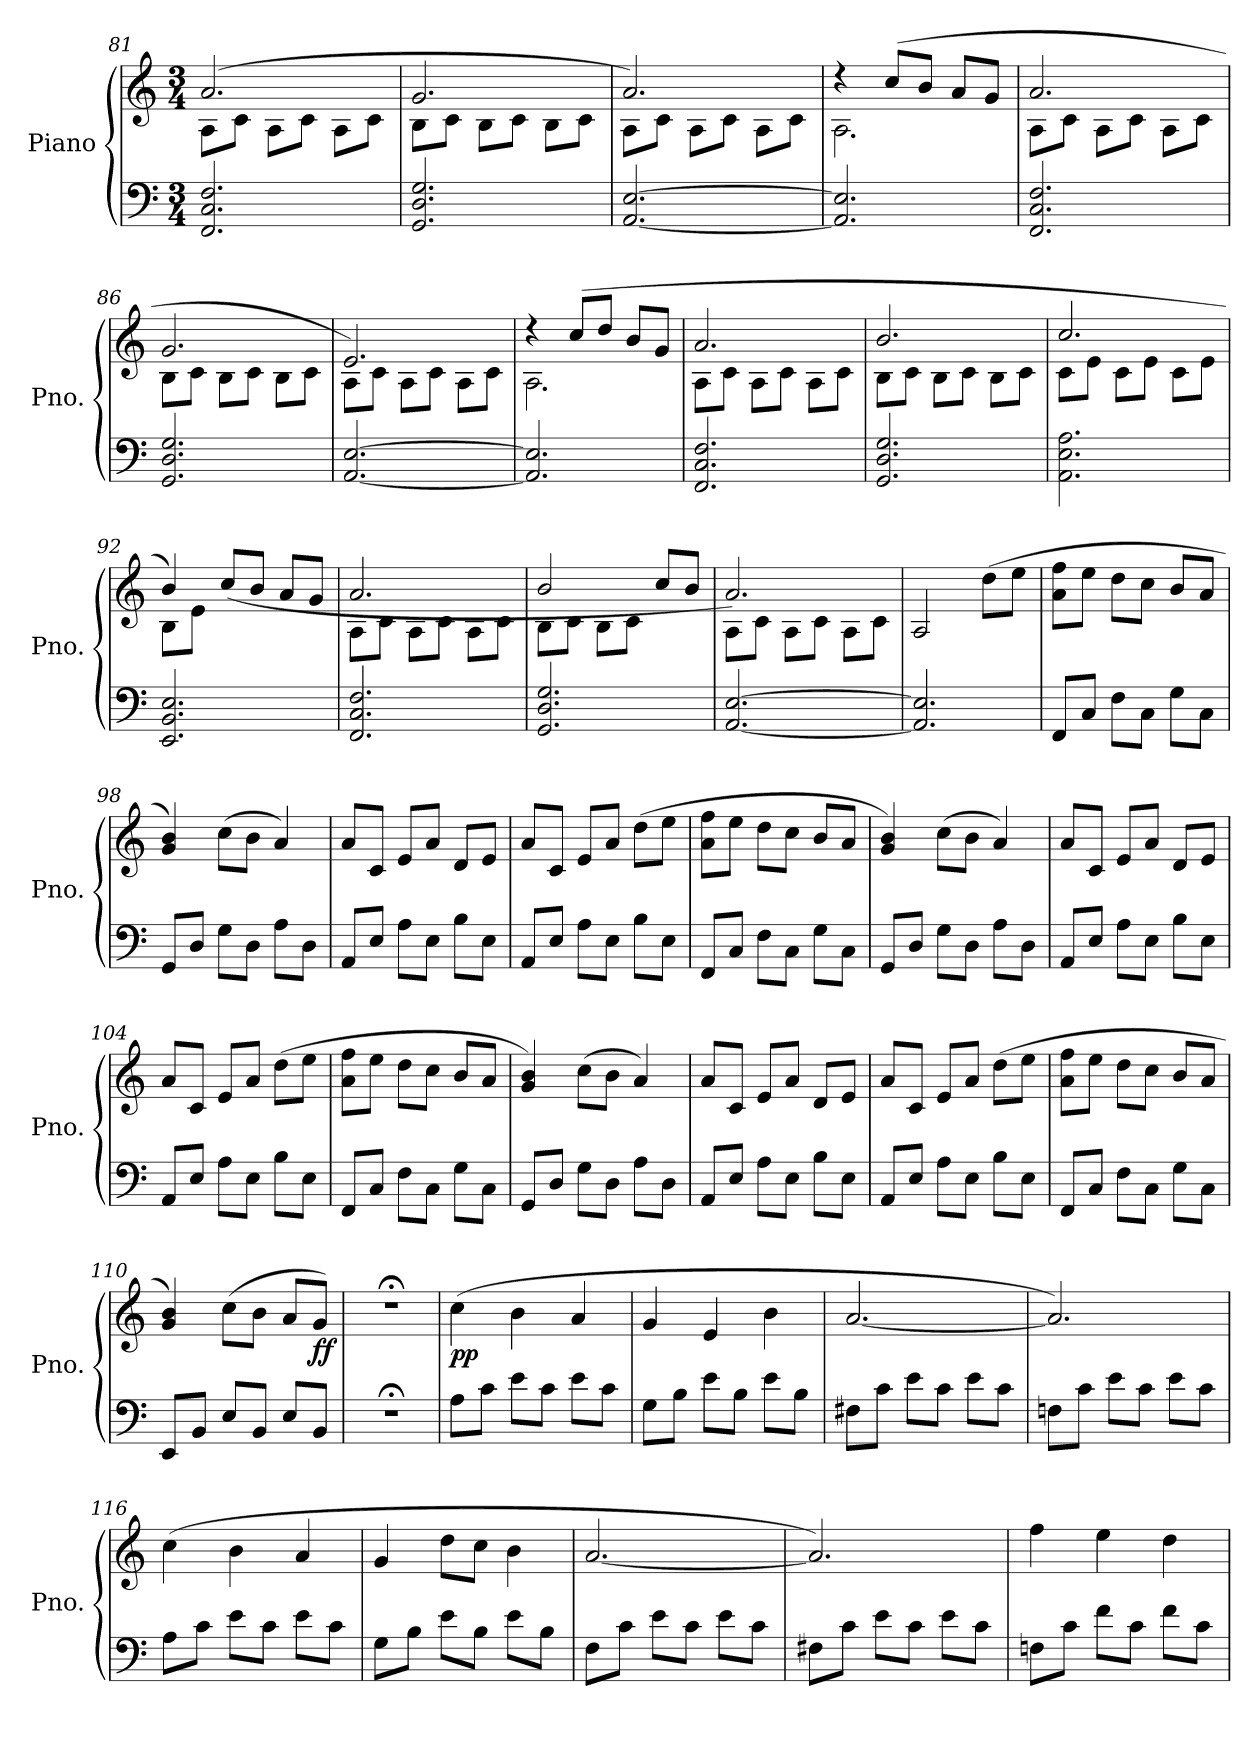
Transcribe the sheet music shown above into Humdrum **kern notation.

**kern	**kern	**dynam
*part1	*part1	*part1
*staff2	*staff1	*staff1/2
*I"Piano	*	*
*I'Pno.	*	*
!!LO:LB:g=z
*clefF4	*clefG2	*
*k[]	*k[]	*
*M3/4	*M3/4	*
=81	=81	=81
*	*^	*
2.FF/ 2.C/ 2.F/	(2.a/	8A\L	.
.	.	8c\J	.
.	.	8A\L	.
.	.	8c\J	.
.	.	8A\L	.
.	.	8c\J	.
=82	=82	=82	=82
2.GG/ 2.D/ 2.G/	2.g/	8B\L	.
.	.	8c\J	.
.	.	8B\L	.
.	.	8c\J	.
.	.	8B\L	.
.	.	8c\J	.
=83	=83	=83	=83
[2.AA/ [2.E/	2.a/)	8A\L	.
.	.	8c\J	.
.	.	8A\L	.
.	.	8c\J	.
.	.	8A\L	.
.	.	8c\J	.
=84	=84	=84	=84
2.AA/] 2.E/]	4r	2.A\	.
.	(8cc/L	.	.
.	8b/J	.	.
.	8a/L	.	.
.	8g/J	.	.
=85	=85	=85	=85
2.FF/ 2.C/ 2.F/	2.a/	8A\L	.
.	.	8c\J	.
.	.	8A\L	.
.	.	8c\J	.
.	.	8A\L	.
.	.	8c\J	.
!!LO:LB:g=z	!!
=86	=86	=86	=86
2.GG/ 2.D/ 2.G/	2.g/	8B\L	.
.	.	8c\J	.
.	.	8B\L	.
.	.	8c\J	.
.	.	8B\L	.
.	.	8c\J	.
=87	=87	=87	=87
[2.AA/ [2.E/	2.e/)	8A\L	.
.	.	8c\J	.
.	.	8A\L	.
.	.	8c\J	.
.	.	8A\L	.
.	.	8c\J	.
=88	=88	=88	=88
2.AA/] 2.E/]	4r	2.A\	.
.	(8cc/L	.	.
.	8dd/J	.	.
.	8b/L	.	.
.	8g/J	.	.
=89	=89	=89	=89
2.FF/ 2.C/ 2.F/	2.a/	8A\L	.
.	.	8c\J	.
.	.	8A\L	.
.	.	8c\J	.
.	.	8A\L	.
.	.	8c\J	.
=90	=90	=90	=90
2.GG/ 2.D/ 2.G/	2.b/	8B\L	.
.	.	8c\J	.
.	.	8B\L	.
.	.	8c\J	.
.	.	8B\L	.
.	.	8c\J	.
!!LO:LB:g=z	!!
=91	=91	=91	=91
2.AA\ 2.E\ 2.A\	2.cc/	8c\L	.
.	.	8e\J	.
.	.	8c\L	.
.	.	8e\J	.
.	.	8c\L	.
.	.	8e\J	.
=92	=92	=92	=92
2.EE/ 2.BB/ 2.E/	4b/)	8B\L	.
.	.	8e\J	.
.	(8cc/L	2ryy	.
.	8b/J	.	.
.	8a/L	.	.
.	8g/J	.	.
=93	=93	=93	=93
2.FF/ 2.C/ 2.F/	2.a/	8A\L	.
.	.	8c\J	.
.	.	8A\L	.
.	.	8c\J	.
.	.	8A\L	.
.	.	8c\J	.
=94	=94	=94	=94
2.GG/ 2.D/ 2.G/	2b/	8B\L	.
.	.	8c\J	.
.	.	8B\L	.
.	.	8c\J	.
.	8cc/L	4ryy	.
.	8b/J	.	.
=95	=95	=95	=95
[2.AA/ [2.E/	2.a/)	8A\L	.
.	.	8c\J	.
.	.	8A\L	.
.	.	8c\J	.
.	.	8A\L	.
.	.	8c\J	.
*	*v	*v	*
=96	=96	=96
2.AA/] 2.E/]	2A/	.
.	(8dd\L	.
.	8ee\J	.
!!LO:PB:g=z
=97	=97	=97
8FF/L	8a\ 8ff\L	.
8C/J	8ee\J	.
8F\L	8dd\L	.
8C\J	8cc\J	.
8G\L	8b/L	.
8C\J	8a/J	.
=98	=98	=98
8GG/L	4g/ 4b/)	.
8D/J	.	.
8G\L	(8cc\L	.
8D\J	8b\J	.
8A\L	4a/)	.
8D\J	.	.
=99	=99	=99
8AA/L	8a/L	.
8E/J	8c/J	.
8A\L	8e/L	.
8E\J	8a/J	.
8B\L	8d/L	.
8E\J	8e/J	.
=100	=100	=100
8AA/L	8a/L	.
8E/J	8c/J	.
8A\L	8e/L	.
8E\J	8a/J	.
8B\L	(8dd\L	.
8E\J	8ee\J	.
=101	=101	=101
8FF/L	8a\ 8ff\L	.
8C/J	8ee\J	.
8F\L	8dd\L	.
8C\J	8cc\J	.
8G\L	8b/L	.
8C\J	8a/J	.
=102	=102	=102
8GG/L	4g/ 4b/)	.
8D/J	.	.
8G\L	(8cc\L	.
8D\J	8b\J	.
8A\L	4a/)	.
8D\J	.	.
!!LO:LB:g=z
=103	=103	=103
8AA/L	8a/L	.
8E/J	8c/J	.
8A\L	8e/L	.
8E\J	8a/J	.
8B\L	8d/L	.
8E\J	8e/J	.
=104	=104	=104
8AA/L	8a/L	.
8E/J	8c/J	.
8A\L	8e/L	.
8E\J	8a/J	.
8B\L	(8dd\L	.
8E\J	8ee\J	.
=105	=105	=105
8FF/L	8a\ 8ff\L	.
8C/J	8ee\J	.
8F\L	8dd\L	.
8C\J	8cc\J	.
8G\L	8b/L	.
8C\J	8a/J	.
=106	=106	=106
8GG/L	4g/ 4b/)	.
8D/J	.	.
8G\L	(8cc\L	.
8D\J	8b\J	.
8A\L	4a/)	.
8D\J	.	.
=107	=107	=107
8AA/L	8a/L	.
8E/J	8c/J	.
8A\L	8e/L	.
8E\J	8a/J	.
8B\L	8d/L	.
8E\J	8e/J	.
=108	=108	=108
8AA/L	8a/L	.
8E/J	8c/J	.
8A\L	8e/L	.
8E\J	8a/J	.
8B\L	(8dd\L	.
8E\J	8ee\J	.
!!LO:LB:g=z
=109	=109	=109
8FF/L	8a\ 8ff\L	.
8C/J	8ee\J	.
8F\L	8dd\L	.
8C\J	8cc\J	.
8G\L	8b/L	.
8C\J	8a/J	.
=110	=110	=110
8EE/L	4g/ 4b/)	.
8BB/J	.	.
8E/L	(8cc\L	.
8BB/J	8b\J	.
8E/L	8a/L	.
!	!	!LO:DY:b
8BB/J	8g/J)	ff
=111	=111	=111
2.r;<	2.r;<	.
=112	=112	=112
!	!	!LO:DY:b
8A\L	(4cc\	pp
8c\J	.	.
8e\L	4b\	.
8c\J	.	.
8e\L	4a/	.
8c\J	.	.
=113	=113	=113
8G\L	4g/	.
8B\J	.	.
8e\L	4e/	.
8B\J	.	.
8e\L	4b\	.
8B\J	.	.
=114	=114	=114
8F#X\L	[2.a/	.
8c\J	.	.
8e\L	.	.
8c\J	.	.
8e\L	.	.
8c\J	.	.
!!LO:LB:g=z
=115	=115	=115
8Fn\L	2.a/])	.
8c\J	.	.
8e\L	.	.
8c\J	.	.
8e\L	.	.
8c\J	.	.
=116	=116	=116
8A\L	(4cc\	.
8c\J	.	.
8e\L	4b\	.
8c\J	.	.
8e\L	4a/	.
8c\J	.	.
=117	=117	=117
8G\L	4g/	.
8B\J	.	.
8e\L	8dd\L	.
8B\J	8cc\J	.
8e\L	4b\	.
8B\J	.	.
=118	=118	=118
8F\L	[2.a/	.
8c\J	.	.
8e\L	.	.
8c\J	.	.
8e\L	.	.
8c\J	.	.
=119	=119	=119
8F#X\L	2.a/])	.
8c\J	.	.
8e\L	.	.
8c\J	.	.
8e\L	.	.
8c\J	.	.
!!LO:LB:g=z
=120	=120	=120
8Fn\L	4ff\	.
8c\J	.	.
8f\L	4ee\	.
8c\J	.	.
8f\L	4dd\	.
8c\J	.	.
=	=	=
*-	*-	*-
